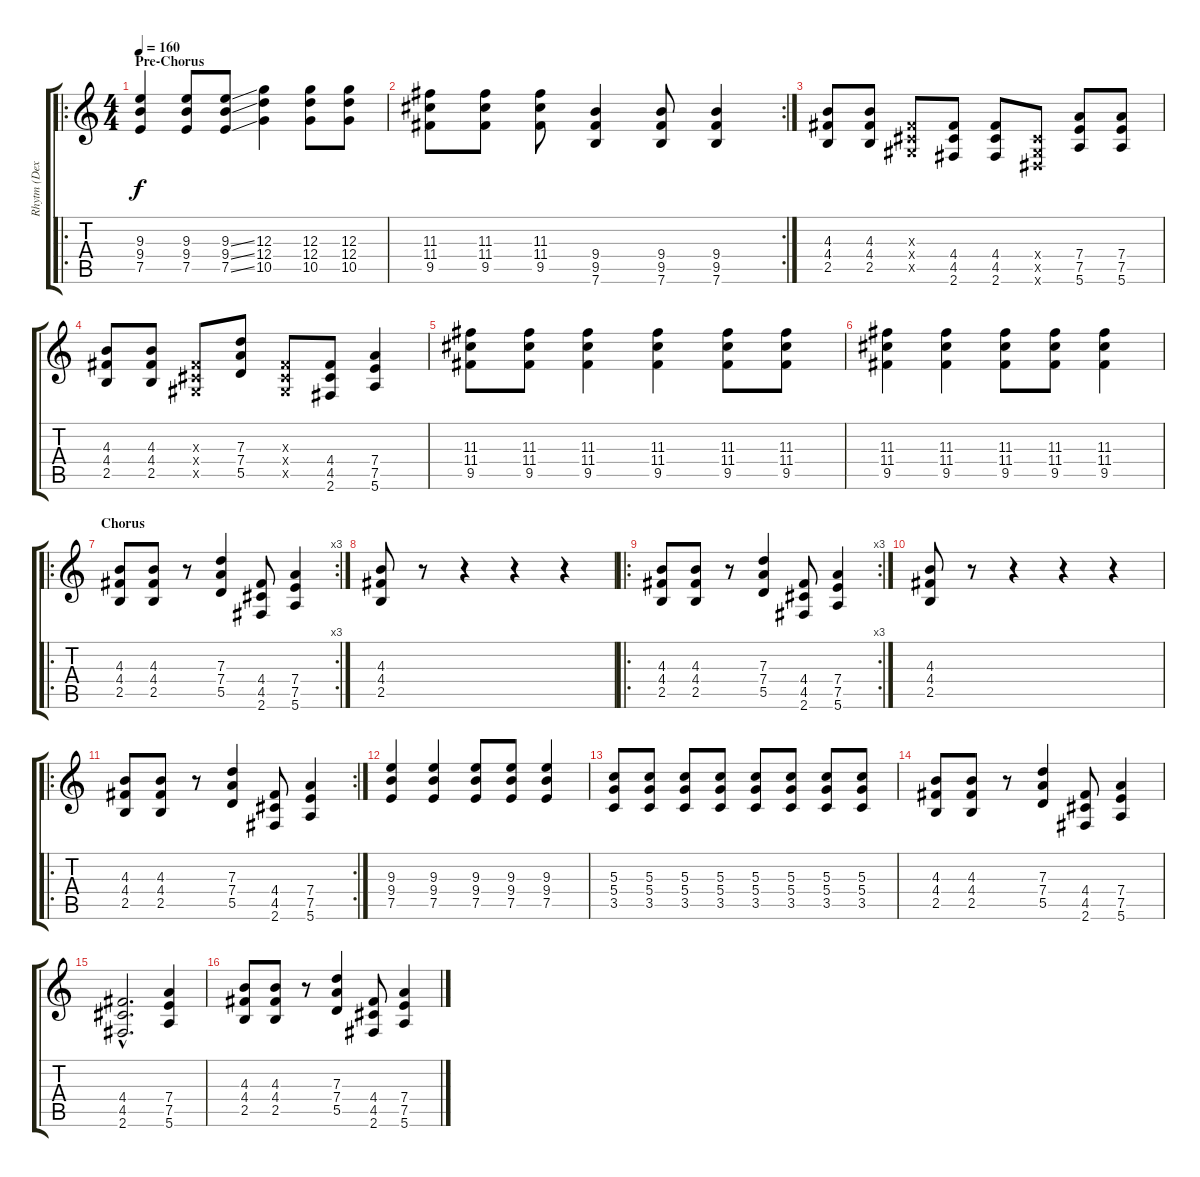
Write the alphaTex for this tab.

\track ("Rhytm (Dexter)" "Rhytm (Dex") {instrument overdrivenguitar}
\staff {score tabs}
\tuning (E4 B3 G3 D3 A2 E2) {hide}
\ro
\ts (4 4)
\section ("" "Pre-Chorus")
\tempo 160
\clef g2
\ks c
(9.3 9.4 7.5).4{dy f} (9.3 9.4 7.5).8 (9.3{ss} 9.4{ss} 7.5{ss}).8 (12.3 12.4 10.5).4 (12.3 12.4 10.5).8 (12.3 12.4 10.5).8 |
\rc 2
(11.3 11.4 9.5).8 (11.3 11.4 9.5).8 (11.3 11.4 9.5).8 (9.4 9.5 7.6).4 (9.4 9.5 7.6).8 (9.4 9.5 7.6).4 |
(4.3 4.4 2.5).8 (4.3 4.4 2.5).8 (-1.3{x} -1.4{x} -1.5{x}).8 (4.4 4.5 2.6).8 (4.4 4.5 2.6).8 (-1.4{x} -1.5{x} -1.6{x}).8 (7.4 7.5 5.6).8 (7.4 7.5 5.6).8 |
(4.3 4.4 2.5).8 (4.3 4.4 2.5).8 (-1.3{x} -1.4{x} -1.5{x}).8 (7.3 7.4 5.5).8 (-1.3{x} -1.4{x} -1.5{x}).8 (4.4 4.5 2.6).8 (7.4 7.5 5.6).4 |
(11.3 11.4 9.5).8 (11.3 11.4 9.5).8 (11.3 11.4 9.5).4 (11.3 11.4 9.5).4 (11.3 11.4 9.5).8 (11.3 11.4 9.5).8 |
(11.3 11.4 9.5).4 (11.3 11.4 9.5).4 (11.3 11.4 9.5).8 (11.3 11.4 9.5).8 (11.3 11.4 9.5).4 |
\ro
\rc 3
\section ("" "Chorus")
(4.3 4.4 2.5).8 (4.3 4.4 2.5).8 r.8 (7.3 7.4 5.5).4 (4.4 4.5 2.6).8 (7.4 7.5 5.6).4 |
(4.3 4.4 2.5).8 r.8 r.4 r.4 r.4 |
\ro
\rc 3
(4.3 4.4 2.5).8 (4.3 4.4 2.5).8 r.8 (7.3 7.4 5.5).4 (4.4 4.5 2.6).8 (7.4 7.5 5.6).4 |
(4.3 4.4 2.5).8 r.8 r.4 r.4 r.4 |
\ro
\rc 2
(4.3 4.4 2.5).8 (4.3 4.4 2.5).8 r.8 (7.3 7.4 5.5).4 (4.4 4.5 2.6).8 (7.4 7.5 5.6).4 |
(9.3 9.4 7.5).4 (9.3 9.4 7.5).4 (9.3 9.4 7.5).8 (9.3 9.4 7.5).8 (9.3 9.4 7.5).4 |
(5.3 5.4 3.5).8 (5.3 5.4 3.5).8 (5.3 5.4 3.5).8 (5.3 5.4 3.5).8 (5.3 5.4 3.5).8 (5.3 5.4 3.5).8 (5.3 5.4 3.5).8 (5.3 5.4 3.5).8 |
(4.3 4.4 2.5).8 (4.3 4.4 2.5).8 r.8 (7.3 7.4 5.5).4 (4.4 4.5 2.6).8 (7.4 7.5 5.6).4 |
(4.4{hac} 4.5{hac} 2.6{hac}).2{d} (7.4 7.5 5.6).4 |
(4.3 4.4 2.5).8 (4.3 4.4 2.5).8 r.8 (7.3 7.4 5.5).4 (4.4 4.5 2.6).8 (7.4 7.5 5.6).4
